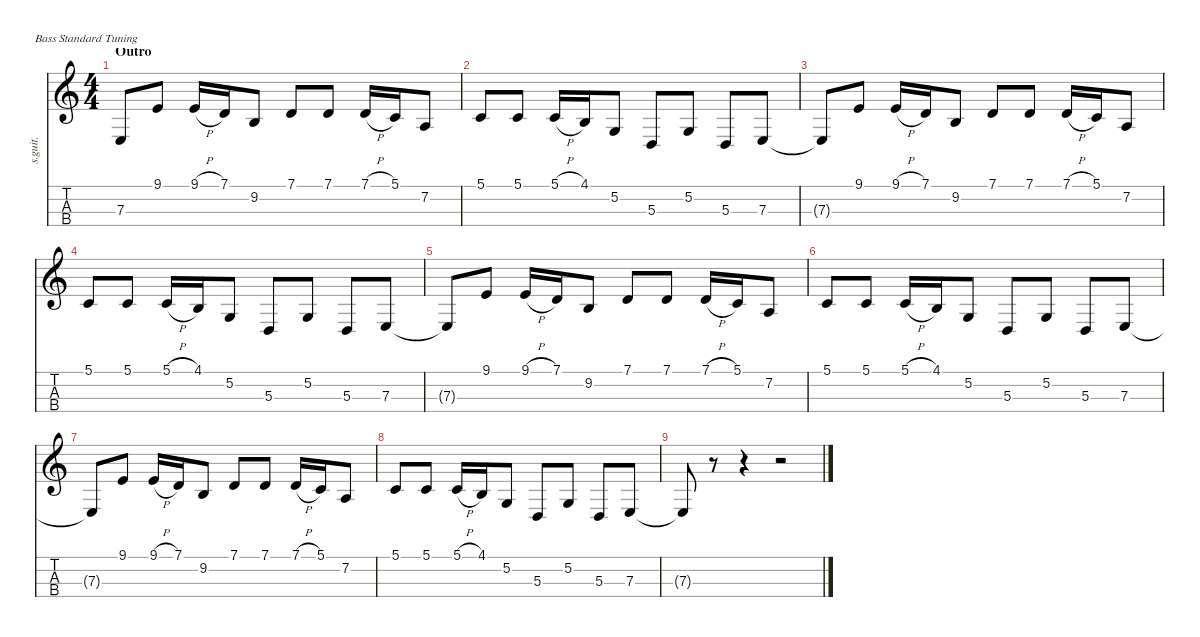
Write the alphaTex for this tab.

\defaultSystemsLayout 4
\hideDynamics
\bracketExtendMode nobrackets
\track ("Steve Harris" "s.guit.") {instrument electricbassfinger}
\staff {score tabs}
\tuning (G2 D2 A1 E1)
\ts (4 4)
\section ("" "Outro")
\tempo (162 hide)
\clef g2
\ks c
7.3{t}.8{dy f} 9.1.8 9.1{h}.16 7.1.16 9.2.8 7.1.8 7.1.8 7.1{h}.16 5.1.16 7.2.8 |
5.1.8 5.1.8 5.1{h}.16 4.1.16 5.2.8 5.3.8 5.2.8 5.3.8 7.3.8 |
7.3{t}.8 9.1.8 9.1{h}.16 7.1.16 9.2.8 7.1.8 7.1.8 7.1{h}.16 5.1.16 7.2.8 |
5.1.8 5.1.8 5.1{h}.16 4.1.16 5.2.8 5.3.8 5.2.8 5.3.8 7.3.8 |
7.3{t}.8 9.1.8 9.1{h}.16 7.1.16 9.2.8 7.1.8 7.1.8 7.1{h}.16 5.1.16 7.2.8 |
5.1.8 5.1.8 5.1{h}.16 4.1.16 5.2.8 5.3.8 5.2.8 5.3.8 7.3.8 |
7.3{t}.8 9.1.8 9.1{h}.16 7.1.16 9.2.8 7.1.8 7.1.8 7.1{h}.16 5.1.16 7.2.8 |
5.1.8 5.1.8 5.1{h}.16 4.1.16 5.2.8 5.3.8 5.2.8 5.3.8 7.3.8 |
7.3{t}.8 r.8 r.4 r.2
